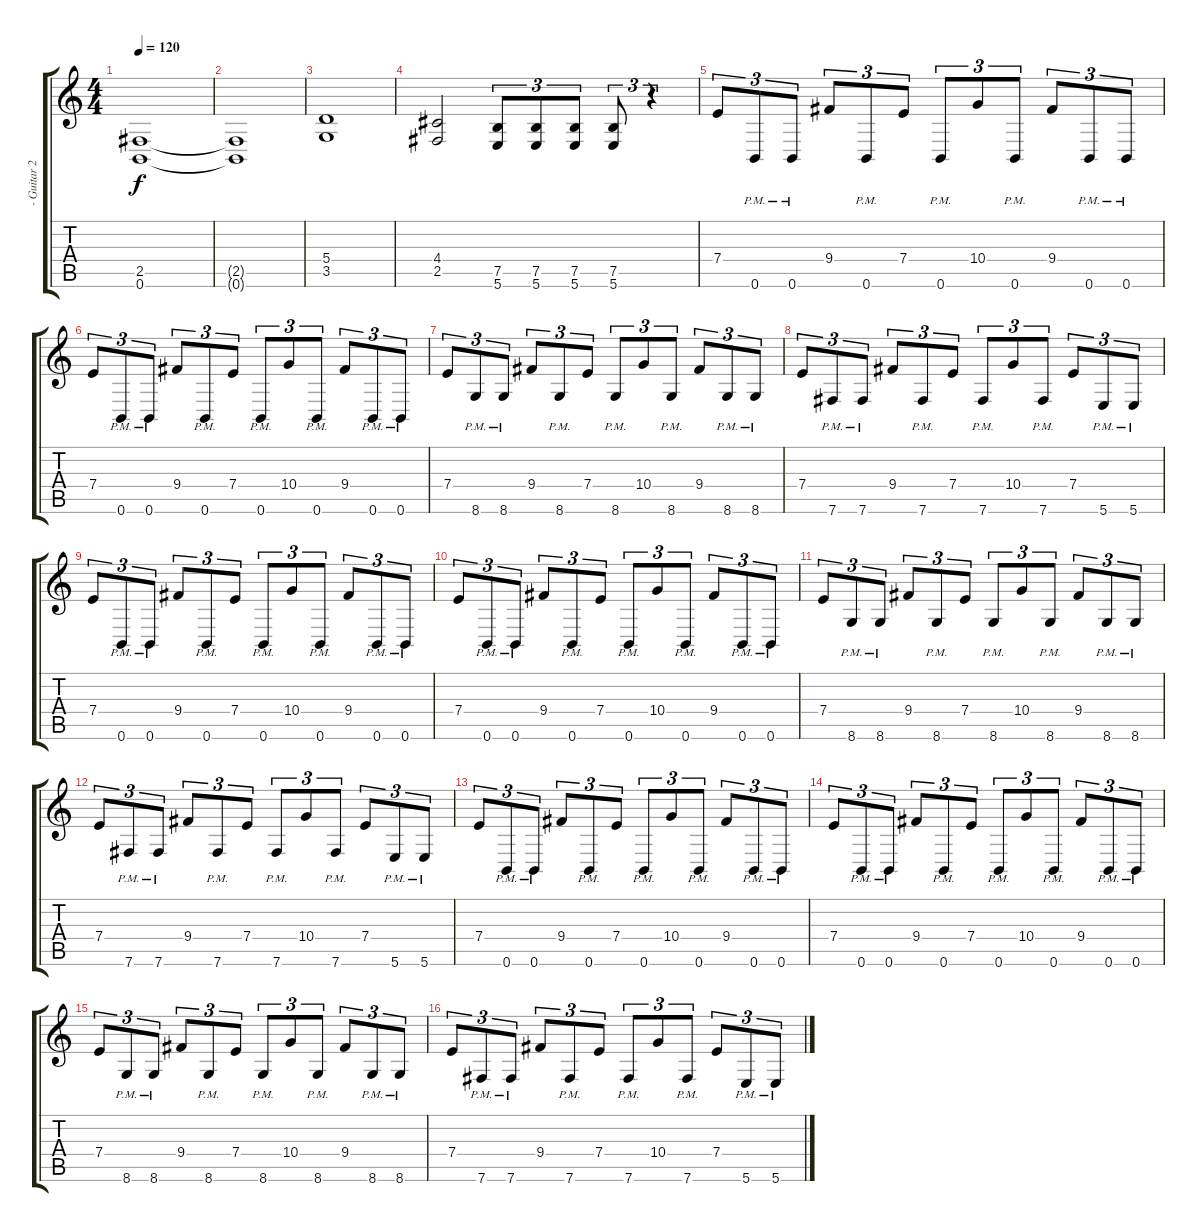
\track ("- Guitar 2 -" "- Guitar 2") {instrument distortionguitar}
\staff {score tabs}
\tuning (B3 Gb3 D3 A2 E2 B1) {hide}
\ts (4 4)
\tempo 120
\clef g2
\ks c
(2.5 0.6).1{dy f instrument distortionguitar} |
(2.5{t} 0.6{t}).1 |
(5.4 3.5).1 |
(4.4 2.5).2 (7.5 5.6).8{tu (3 2)} (7.5 5.6).8{tu (3 2)} (7.5 5.6).8{tu (3 2)} (7.5 5.6).8{tu (3 2)} r.4{tu (3 2)} |
7.4.8{tu (3 2)} 0.6{pm}.8{tu (3 2)} 0.6{pm}.8{tu (3 2)} 9.4.8{tu (3 2)} 0.6{pm}.8{tu (3 2)} 7.4.8{tu (3 2)} 0.6{pm}.8{tu (3 2)} 10.4.8{tu (3 2)} 0.6{pm}.8{tu (3 2)} 9.4.8{tu (3 2)} 0.6{pm}.8{tu (3 2)} 0.6{pm}.8{tu (3 2)} |
7.4.8{tu (3 2)} 0.6{pm}.8{tu (3 2)} 0.6{pm}.8{tu (3 2)} 9.4.8{tu (3 2)} 0.6{pm}.8{tu (3 2)} 7.4.8{tu (3 2)} 0.6{pm}.8{tu (3 2)} 10.4.8{tu (3 2)} 0.6{pm}.8{tu (3 2)} 9.4.8{tu (3 2)} 0.6{pm}.8{tu (3 2)} 0.6{pm}.8{tu (3 2)} |
7.4.8{tu (3 2)} 8.6{pm}.8{tu (3 2)} 8.6{pm}.8{tu (3 2)} 9.4.8{tu (3 2)} 8.6{pm}.8{tu (3 2)} 7.4.8{tu (3 2)} 8.6{pm}.8{tu (3 2)} 10.4.8{tu (3 2)} 8.6{pm}.8{tu (3 2)} 9.4.8{tu (3 2)} 8.6{pm}.8{tu (3 2)} 8.6{pm}.8{tu (3 2)} |
7.4.8{tu (3 2)} 7.6{pm}.8{tu (3 2)} 7.6{pm}.8{tu (3 2)} 9.4.8{tu (3 2)} 7.6{pm}.8{tu (3 2)} 7.4.8{tu (3 2)} 7.6{pm}.8{tu (3 2)} 10.4.8{tu (3 2)} 7.6{pm}.8{tu (3 2)} 7.4.8{tu (3 2)} 5.6{pm}.8{tu (3 2)} 5.6{pm}.8{tu (3 2)} |
7.4.8{tu (3 2)} 0.6{pm}.8{tu (3 2)} 0.6{pm}.8{tu (3 2)} 9.4.8{tu (3 2)} 0.6{pm}.8{tu (3 2)} 7.4.8{tu (3 2)} 0.6{pm}.8{tu (3 2)} 10.4.8{tu (3 2)} 0.6{pm}.8{tu (3 2)} 9.4.8{tu (3 2)} 0.6{pm}.8{tu (3 2)} 0.6{pm}.8{tu (3 2)} |
7.4.8{tu (3 2)} 0.6{pm}.8{tu (3 2)} 0.6{pm}.8{tu (3 2)} 9.4.8{tu (3 2)} 0.6{pm}.8{tu (3 2)} 7.4.8{tu (3 2)} 0.6{pm}.8{tu (3 2)} 10.4.8{tu (3 2)} 0.6{pm}.8{tu (3 2)} 9.4.8{tu (3 2)} 0.6{pm}.8{tu (3 2)} 0.6{pm}.8{tu (3 2)} |
7.4.8{tu (3 2)} 8.6{pm}.8{tu (3 2)} 8.6{pm}.8{tu (3 2)} 9.4.8{tu (3 2)} 8.6{pm}.8{tu (3 2)} 7.4.8{tu (3 2)} 8.6{pm}.8{tu (3 2)} 10.4.8{tu (3 2)} 8.6{pm}.8{tu (3 2)} 9.4.8{tu (3 2)} 8.6{pm}.8{tu (3 2)} 8.6{pm}.8{tu (3 2)} |
7.4.8{tu (3 2)} 7.6{pm}.8{tu (3 2)} 7.6{pm}.8{tu (3 2)} 9.4.8{tu (3 2)} 7.6{pm}.8{tu (3 2)} 7.4.8{tu (3 2)} 7.6{pm}.8{tu (3 2)} 10.4.8{tu (3 2)} 7.6{pm}.8{tu (3 2)} 7.4.8{tu (3 2)} 5.6{pm}.8{tu (3 2)} 5.6{pm}.8{tu (3 2)} |
7.4.8{tu (3 2)} 0.6{pm}.8{tu (3 2)} 0.6{pm}.8{tu (3 2)} 9.4.8{tu (3 2)} 0.6{pm}.8{tu (3 2)} 7.4.8{tu (3 2)} 0.6{pm}.8{tu (3 2)} 10.4.8{tu (3 2)} 0.6{pm}.8{tu (3 2)} 9.4.8{tu (3 2)} 0.6{pm}.8{tu (3 2)} 0.6{pm}.8{tu (3 2)} |
7.4.8{tu (3 2)} 0.6{pm}.8{tu (3 2)} 0.6{pm}.8{tu (3 2)} 9.4.8{tu (3 2)} 0.6{pm}.8{tu (3 2)} 7.4.8{tu (3 2)} 0.6{pm}.8{tu (3 2)} 10.4.8{tu (3 2)} 0.6{pm}.8{tu (3 2)} 9.4.8{tu (3 2)} 0.6{pm}.8{tu (3 2)} 0.6{pm}.8{tu (3 2)} |
7.4.8{tu (3 2)} 8.6{pm}.8{tu (3 2)} 8.6{pm}.8{tu (3 2)} 9.4.8{tu (3 2)} 8.6{pm}.8{tu (3 2)} 7.4.8{tu (3 2)} 8.6{pm}.8{tu (3 2)} 10.4.8{tu (3 2)} 8.6{pm}.8{tu (3 2)} 9.4.8{tu (3 2)} 8.6{pm}.8{tu (3 2)} 8.6{pm}.8{tu (3 2)} |
7.4.8{tu (3 2)} 7.6{pm}.8{tu (3 2)} 7.6{pm}.8{tu (3 2)} 9.4.8{tu (3 2)} 7.6{pm}.8{tu (3 2)} 7.4.8{tu (3 2)} 7.6{pm}.8{tu (3 2)} 10.4.8{tu (3 2)} 7.6{pm}.8{tu (3 2)} 7.4.8{tu (3 2)} 5.6{pm}.8{tu (3 2)} 5.6{pm}.8{tu (3 2)}
